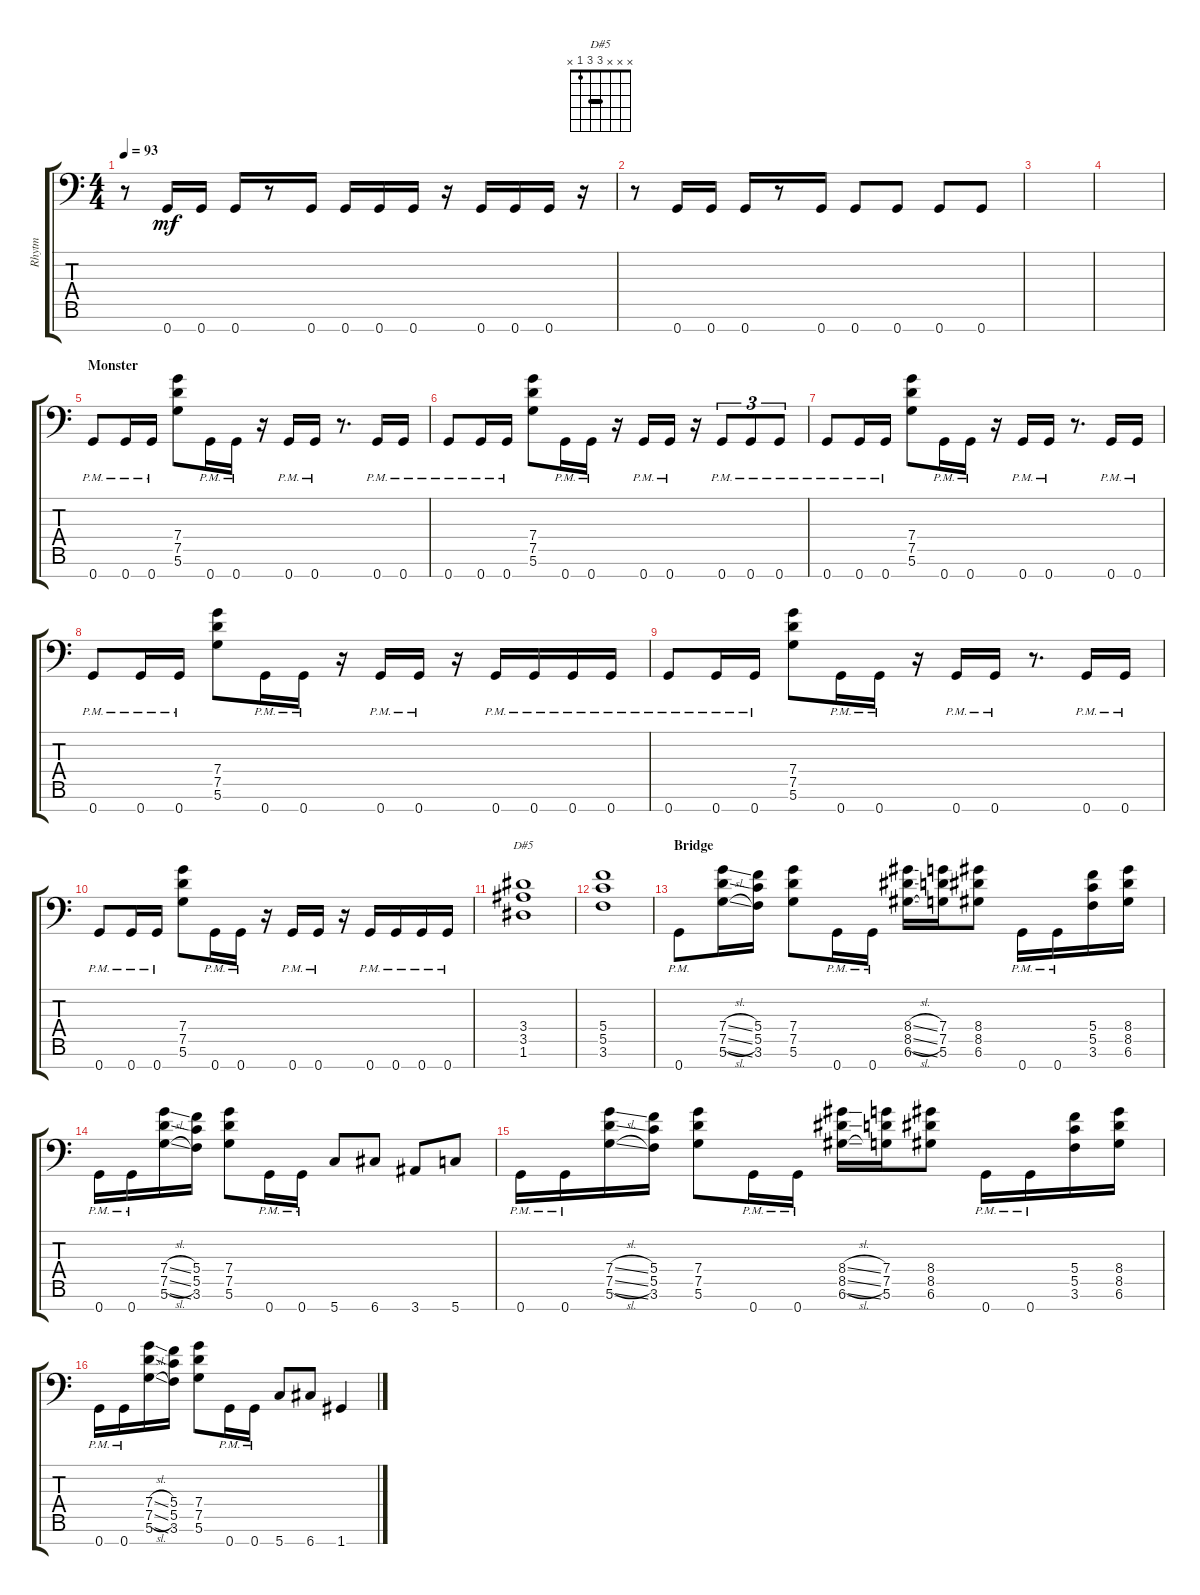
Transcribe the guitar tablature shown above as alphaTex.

\track ("Rhytm" "Rhytm") {solo instrument distortionguitar}
\staff {score tabs}
\tuning (D4 A3 F3 C3 G2 D2 G1) {hide}
\chord ("D#5" x x x 3 3 1 x) {barre 3}
\ts (4 4)
\tempo 93
\clef f4
\ks c
r.8{dy mf} 0.7.16 0.7.16 0.7.16 r.8 0.7.16 0.7.16 0.7.16 0.7.16 r.16 0.7.16 0.7.16 0.7.16 r.16 |
r.8 0.7.16 0.7.16 0.7.16 r.8 0.7.16 0.7.8 0.7.8 0.7.8 0.7.8 |
|
|
\section ("" "Monster")
0.7{pm}.8 0.7{pm}.16 0.7{pm}.16 (7.4 7.5 5.6).8 0.7{pm}.16 0.7{pm}.16 r.16 0.7{pm}.16 0.7{pm}.16 r.8{d} 0.7{pm}.16 0.7{pm}.16 |
0.7{pm}.8 0.7{pm}.16 0.7{pm}.16 (7.4 7.5 5.6).8 0.7{pm}.16 0.7{pm}.16 r.16 0.7{pm}.16 0.7{pm}.16 r.16 0.7{pm}.8{tu (3 2)} 0.7{pm}.8{tu (3 2)} 0.7{pm}.8{tu (3 2)} |
0.7{pm}.8 0.7{pm}.16 0.7{pm}.16 (7.4 7.5 5.6).8 0.7{pm}.16 0.7{pm}.16 r.16 0.7{pm}.16 0.7{pm}.16 r.8{d} 0.7{pm}.16 0.7{pm}.16 |
0.7{pm}.8 0.7{pm}.16 0.7{pm}.16 (7.4 7.5 5.6).8 0.7{pm}.16 0.7{pm}.16 r.16 0.7{pm}.16 0.7{pm}.16 r.16 0.7{pm}.16 0.7{pm}.16 0.7{pm}.16 0.7{pm}.16 |
0.7{pm}.8 0.7{pm}.16 0.7{pm}.16 (7.4 7.5 5.6).8 0.7{pm}.16 0.7{pm}.16 r.16 0.7{pm}.16 0.7{pm}.16 r.8{d} 0.7{pm}.16 0.7{pm}.16 |
0.7{pm}.8 0.7{pm}.16 0.7{pm}.16 (7.4 7.5 5.6).8 0.7{pm}.16 0.7{pm}.16 r.16 0.7{pm}.16 0.7{pm}.16 r.16 0.7{pm}.16 0.7{pm}.16 0.7{pm}.16 0.7{pm}.16 |
(3.4 3.5 1.6).1{ch "D#5"} |
(5.4 5.5 3.6).1 |
\section ("" "Bridge")
0.7{pm}.8 (7.4{sl} 7.5{sl} 5.6{sl}).16 (5.4 5.5 3.6).16 (7.4 7.5 5.6).8 0.7{pm}.16 0.7{pm}.16 (8.4{sl} 8.5{sl} 6.6{sl}).16 (7.4 7.5 5.6).16 (8.4 8.5 6.6).8 0.7{pm}.16 0.7{pm}.16 (5.4 5.5 3.6).16 (8.4 8.5 6.6).16 |
0.7{pm}.16 0.7{pm}.16 (7.4{sl} 7.5{sl} 5.6{sl}).16 (5.4 5.5 3.6).16 (7.4 7.5 5.6).8 0.7{pm}.16 0.7{pm}.16 5.7.8 6.7.8 3.7.8 5.7.8 |
0.7{pm}.16 0.7{pm}.16 (7.4{sl} 7.5{sl} 5.6{sl}).16 (5.4 5.5 3.6).16 (7.4 7.5 5.6).8 0.7{pm}.16 0.7{pm}.16 (8.4{sl} 8.5{sl} 6.6{sl}).16 (7.4 7.5 5.6).16 (8.4 8.5 6.6).8 0.7{pm}.16 0.7{pm}.16 (5.4 5.5 3.6).16 (8.4 8.5 6.6).16 |
0.7{pm}.16 0.7{pm}.16 (7.4{sl} 7.5{sl} 5.6{sl}).16 (5.4 5.5 3.6).16 (7.4 7.5 5.6).8 0.7{pm}.16 0.7{pm}.16 5.7.8 6.7.8 1.7.4
